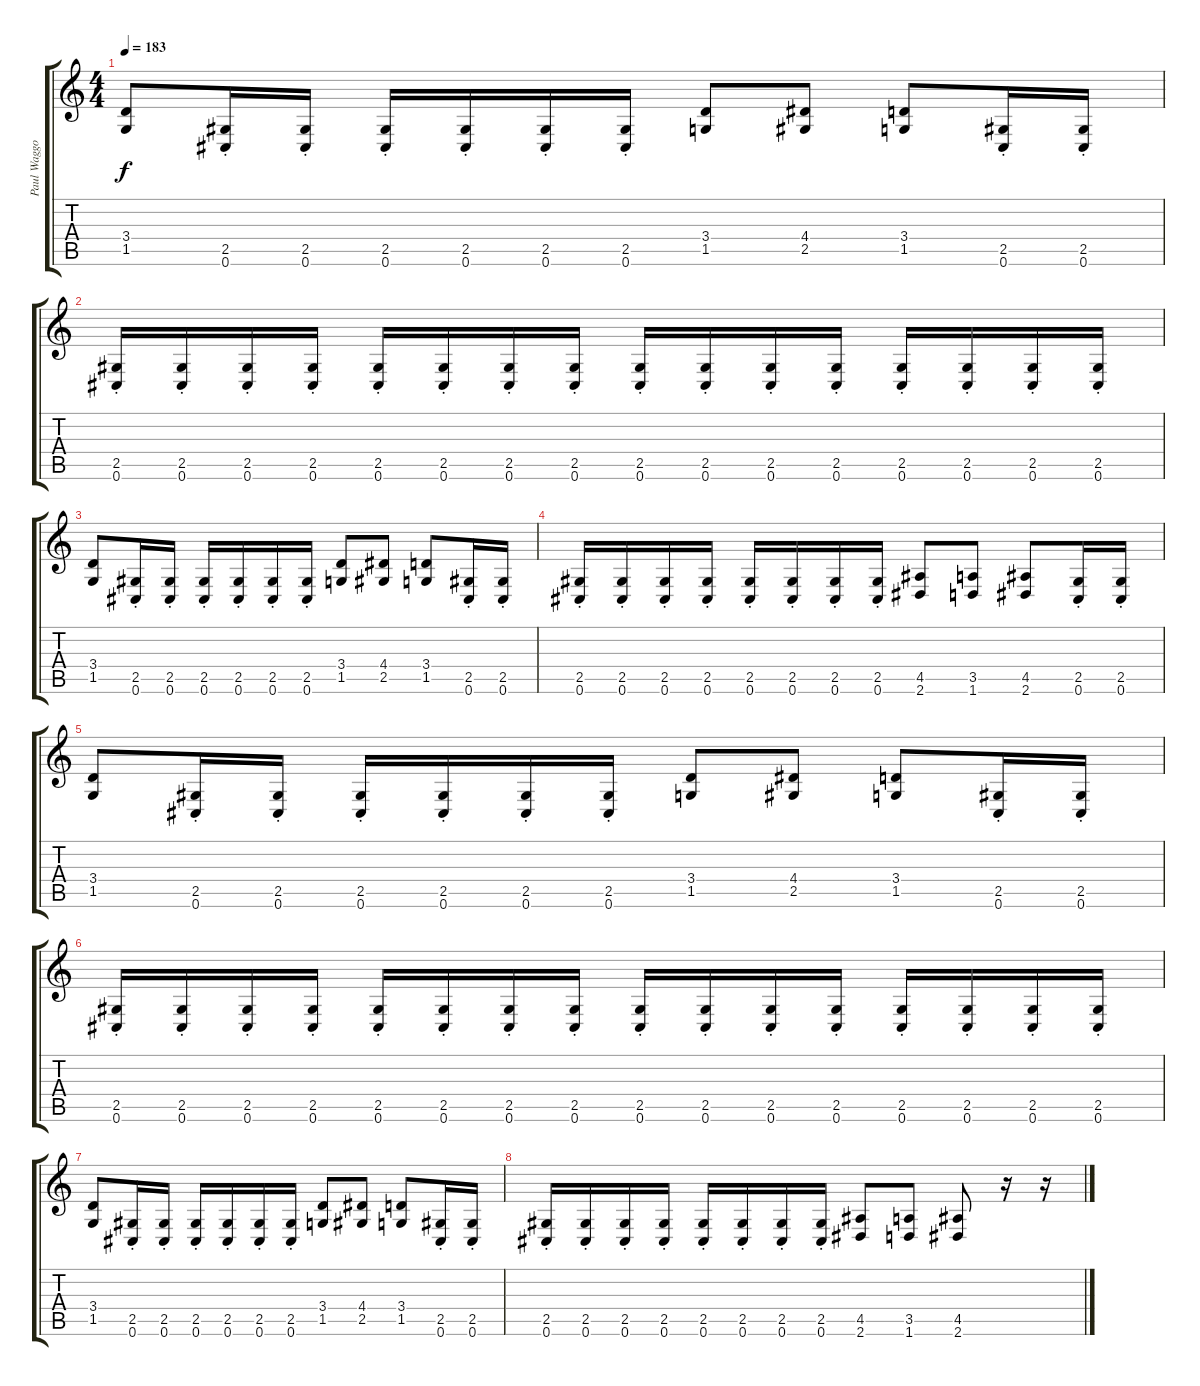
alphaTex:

\track ("Paul Waggoner" "Paul Waggo") {instrument distortionguitar}
\staff {score tabs}
\tuning (Db4 Ab3 E3 B2 Gb2 Db2) {hide}
\ts (4 4)
\tempo 183
\clef g2
\ks c
(3.4 1.5).8{dy f} (2.5{st} 0.6).16 (2.5{st} 0.6).16 (2.5{st} 0.6).16 (2.5{st} 0.6).16 (2.5{st} 0.6).16 (2.5{st} 0.6).16 (3.4 1.5).8 (4.4 2.5).8 (3.4 1.5).8 (2.5{st} 0.6).16 (2.5{st} 0.6).16 |
(2.5{st} 0.6).16 (2.5{st} 0.6).16 (2.5{st} 0.6).16 (2.5{st} 0.6).16 (2.5{st} 0.6).16 (2.5{st} 0.6).16 (2.5{st} 0.6).16 (2.5{st} 0.6).16 (2.5{st} 0.6).16 (2.5{st} 0.6).16 (2.5{st} 0.6).16 (2.5{st} 0.6).16 (2.5{st} 0.6).16 (2.5{st} 0.6).16 (2.5{st} 0.6).16 (2.5{st} 0.6).16 |
(3.4 1.5).8 (2.5{st} 0.6).16 (2.5{st} 0.6).16 (2.5{st} 0.6).16 (2.5{st} 0.6).16 (2.5{st} 0.6).16 (2.5{st} 0.6).16 (3.4 1.5).8 (4.4 2.5).8 (3.4 1.5).8 (2.5{st} 0.6).16 (2.5{st} 0.6).16 |
(2.5{st} 0.6).16 (2.5{st} 0.6).16 (2.5{st} 0.6).16 (2.5{st} 0.6).16 (2.5{st} 0.6).16 (2.5{st} 0.6).16 (2.5{st} 0.6).16 (2.5{st} 0.6).16 (4.5 2.6).8 (3.5 1.6).8 (4.5 2.6).8 (2.5{st} 0.6).16 (2.5{st} 0.6).16 |
(3.4 1.5).8 (2.5{st} 0.6).16 (2.5{st} 0.6).16 (2.5{st} 0.6).16 (2.5{st} 0.6).16 (2.5{st} 0.6).16 (2.5{st} 0.6).16 (3.4 1.5).8 (4.4 2.5).8 (3.4 1.5).8 (2.5{st} 0.6).16 (2.5{st} 0.6).16 |
(2.5{st} 0.6).16 (2.5{st} 0.6).16 (2.5{st} 0.6).16 (2.5{st} 0.6).16 (2.5{st} 0.6).16 (2.5{st} 0.6).16 (2.5{st} 0.6).16 (2.5{st} 0.6).16 (2.5{st} 0.6).16 (2.5{st} 0.6).16 (2.5{st} 0.6).16 (2.5{st} 0.6).16 (2.5{st} 0.6).16 (2.5{st} 0.6).16 (2.5{st} 0.6).16 (2.5{st} 0.6).16 |
(3.4 1.5).8 (2.5{st} 0.6).16 (2.5{st} 0.6).16 (2.5{st} 0.6).16 (2.5{st} 0.6).16 (2.5{st} 0.6).16 (2.5{st} 0.6).16 (3.4 1.5).8 (4.4 2.5).8 (3.4 1.5).8 (2.5{st} 0.6).16 (2.5{st} 0.6).16 |
(2.5{st} 0.6).16 (2.5{st} 0.6).16 (2.5{st} 0.6).16 (2.5{st} 0.6).16 (2.5{st} 0.6).16 (2.5{st} 0.6).16 (2.5{st} 0.6).16 (2.5{st} 0.6).16 (4.5 2.6).8 (3.5 1.6).8 (4.5 2.6).8 r.16 r.16
